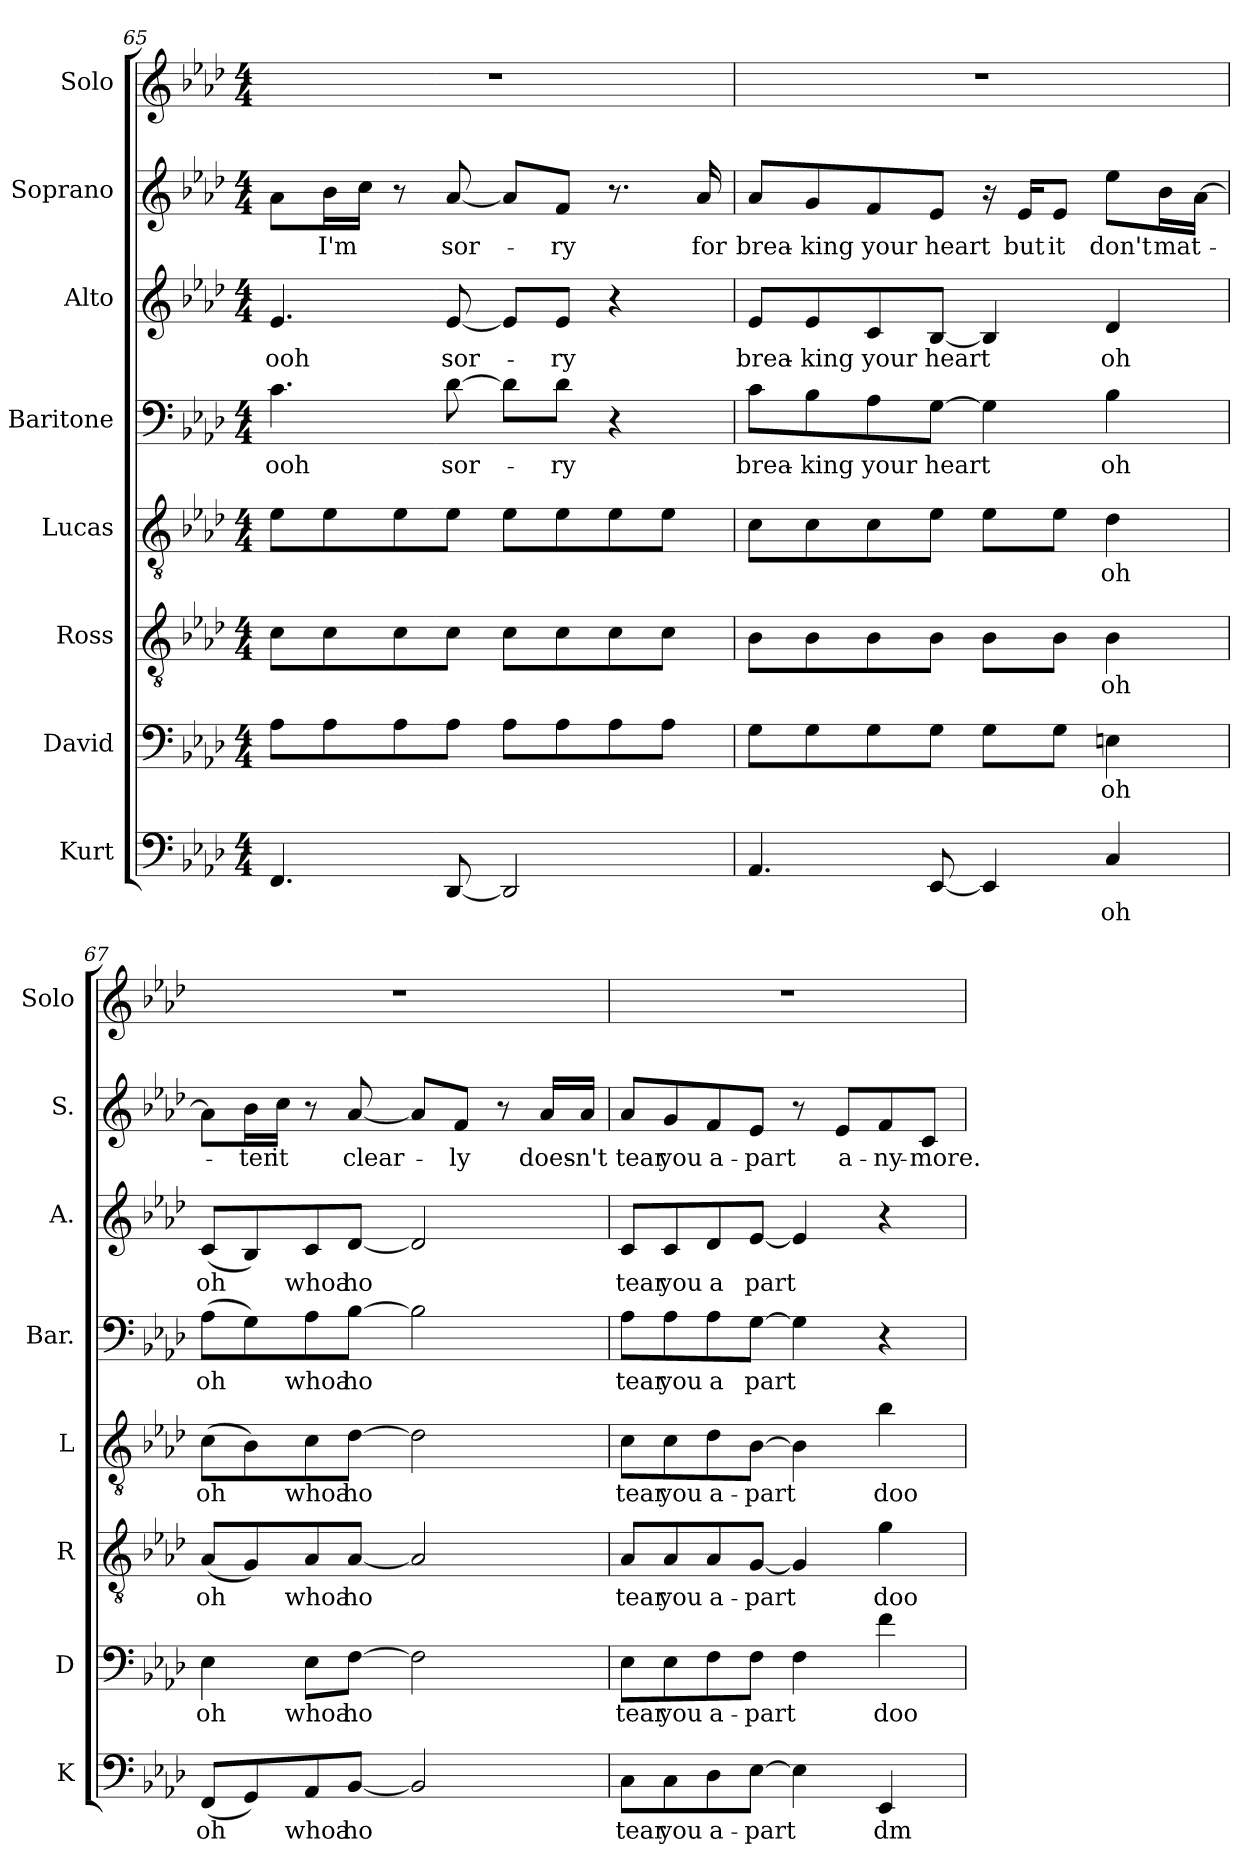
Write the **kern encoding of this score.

**kern	**text	**kern	**text	**kern	**text	**kern	**text	**kern	**text	**kern	**text	**kern	**text	**kern
*part8	*part8	*part7	*part7	*part6	*part6	*part5	*part5	*part4	*part4	*part3	*part3	*part2	*part2	*part1
*staff8	*staff8	*staff7	*staff7	*staff6	*staff6	*staff5	*staff5	*staff4	*staff4	*staff3	*staff3	*staff2	*staff2	*staff1
*I"Kurt	*	*I"David	*	*I"Ross	*	*I"Lucas	*	*I"Baritone	*	*I"Alto	*	*I"Soprano	*	*I"Solo
*I'K	*	*I'D	*	*I'R	*	*I'L	*	*I'Bar.	*	*I'A.	*	*I'S.	*	*I'Solo
*clefF4	*	*clefF4	*	*clefGv2	*	*clefGv2	*	*clefF4	*	*clefG2	*	*clefG2	*	*clefG2
*k[b-e-a-d-]	*	*k[b-e-a-d-]	*	*k[b-e-a-d-]	*	*k[b-e-a-d-]	*	*k[b-e-a-d-]	*	*k[b-e-a-d-]	*	*k[b-e-a-d-]	*	*k[b-e-a-d-]
*M4/4	*	*M4/4	*	*M4/4	*	*M4/4	*	*M4/4	*	*M4/4	*	*M4/4	*	*M4/4
=65	=65	=65	=65	=65	=65	=65	=65	=65	=65	=65	=65	=65	=65	=65
4.FF/	.	8A-\L	.	8c\L	.	8e-\L	.	4.c\	ooh	4.e-/	ooh	8a-\L	.	1r
.	.	8A-\	.	8c\	.	8e-\	.	.	.	.	.	16b-\L	I'm	.
.	.	.	.	.	.	.	.	.	.	.	.	16cc\JJ	.	.
.	.	8A-\	.	8c\	.	8e-\	.	.	.	.	.	8r	.	.
[8DD-/	.	8A-\J	.	8c\J	.	8e-\J	.	[8d-\	sor-	[8e-/	sor-	[8a-/	sor-	.
2DD-/]	.	8A-\L	.	8c\L	.	8e-\L	.	8d-\L]	.	8e-/L]	.	8a-/L]	.	.
.	.	8A-\	.	8c\	.	8e-\	.	8d-\J	-ry	8e-/J	-ry	8f/J	-ry	.
.	.	8A-\	.	8c\	.	8e-\	.	4r	.	4r	.	8.r	.	.
.	.	8A-\J	.	8c\J	.	8e-\J	.	.	.	.	.	.	.	.
.	.	.	.	.	.	.	.	.	.	.	.	16a-/	for	.
!!LO:PB:g=z
=66	=66	=66	=66	=66	=66	=66	=66	=66	=66	=66	=66	=66	=66	=66
4.AA-/	.	8G\L	.	8B-\L	.	8c\L	.	8c\L	brea-	8e-/L	brea-	8a-/L	brea-	1r
.	.	8G\	.	8B-\	.	8c\	.	8B-\	-king	8e-/	-king	8g/	-king	.
.	.	8G\	.	8B-\	.	8c\	.	8A-\	your	8c/	your	8f/	your	.
[8EE-/	.	8G\J	.	8B-\J	.	8e-\J	.	[8G\J	heart	[8B-/J	heart	8e-/J	heart	.
4EE-/]	.	8G\L	.	8B-\L	.	8e-\L	.	4G\]	.	4B-/]	.	16r	.	.
.	.	.	.	.	.	.	.	.	.	.	.	16e-/KL	but	.
.	.	8G\J	.	8B-\J	.	8e-\J	.	.	.	.	.	8e-/J	it	.
4C/	oh	4En\	oh	4B-\	oh	4d-\	oh	4B-\	oh	4d-/	oh	8ee-\L	don't	.
.	.	.	.	.	.	.	.	.	.	.	.	16b-\L	mat-	.
.	.	.	.	.	.	.	.	.	.	.	.	[16a-\JJ	.	.
=67	=67	=67	=67	=67	=67	=67	=67	=67	=67	=67	=67	=67	=67	=67
(8FF/L	oh	4E-\	oh	(8A-/L	oh	(8c\L	oh	(8A-\L	oh	(8c/L	oh	8a-\L]	.	1r
8GG/)	.	.	.	8G/)	.	8B-\)	.	8G\)	.	8B-/)	.	16b-\L	-ter	.
.	.	.	.	.	.	.	.	.	.	.	.	16cc\JJ	it	.
8AA-/	whoa	8E-\L	whoa	8A-/	whoa	8c\	whoa	8A-\	whoa	8c/	whoa	8r	.	.
[8BB-/J	ho	[8F\J	ho	[8A-/J	ho	[8d-\J	ho	[8B-\J	ho	[8d-/J	ho	[8a-/	clear-	.
2BB-/]	.	2F\]	.	2A-/]	.	2d-\]	.	2B-\]	.	2d-/]	.	8a-/L]	.	.
.	.	.	.	.	.	.	.	.	.	.	.	8f/J	-ly	.
.	.	.	.	.	.	.	.	.	.	.	.	8r	.	.
.	.	.	.	.	.	.	.	.	.	.	.	16a-/LL	does-	.
.	.	.	.	.	.	.	.	.	.	.	.	16a-/JJ	-n't	.
!!LO:PB:g=z
=68	=68	=68	=68	=68	=68	=68	=68	=68	=68	=68	=68	=68	=68	=68
8C\L	tear	8E-\L	tear	8A-/L	tear	8c\L	tear	8A-\L	tear	8c/L	tear	8a-/L	tear	1r
8C\	you	8E-\	you	8A-/	you	8c\	you	8A-\	you	8c/	you	8g/	you	.
8D-\	a-	8F\	a-	8A-/	a-	8d-\	a-	8A-\	a	8d-/	a	8f/	a-	.
[8E-\J	-part	8F\J	-part	[8G/J	-part	[8B-\J	-part	[8G\J	part	[8e-/J	part	8e-/J	-part	.
4E-\]	.	4F\	.	4G/]	.	4B-\]	.	4G\]	.	4e-/]	.	8r	.	.
.	.	.	.	.	.	.	.	.	.	.	.	8e-/L	a-	.
4EE-/	dm	4f\	doo	4g\	doo	4b-\	doo	4r	.	4r	.	8f/	-ny-	.
.	.	.	.	.	.	.	.	.	.	.	.	8c/J	-more.	.
=	=	=	=	=	=	=	=	=	=	=	=	=	=	=
*-	*-	*-	*-	*-	*-	*-	*-	*-	*-	*-	*-	*-	*-	*-
